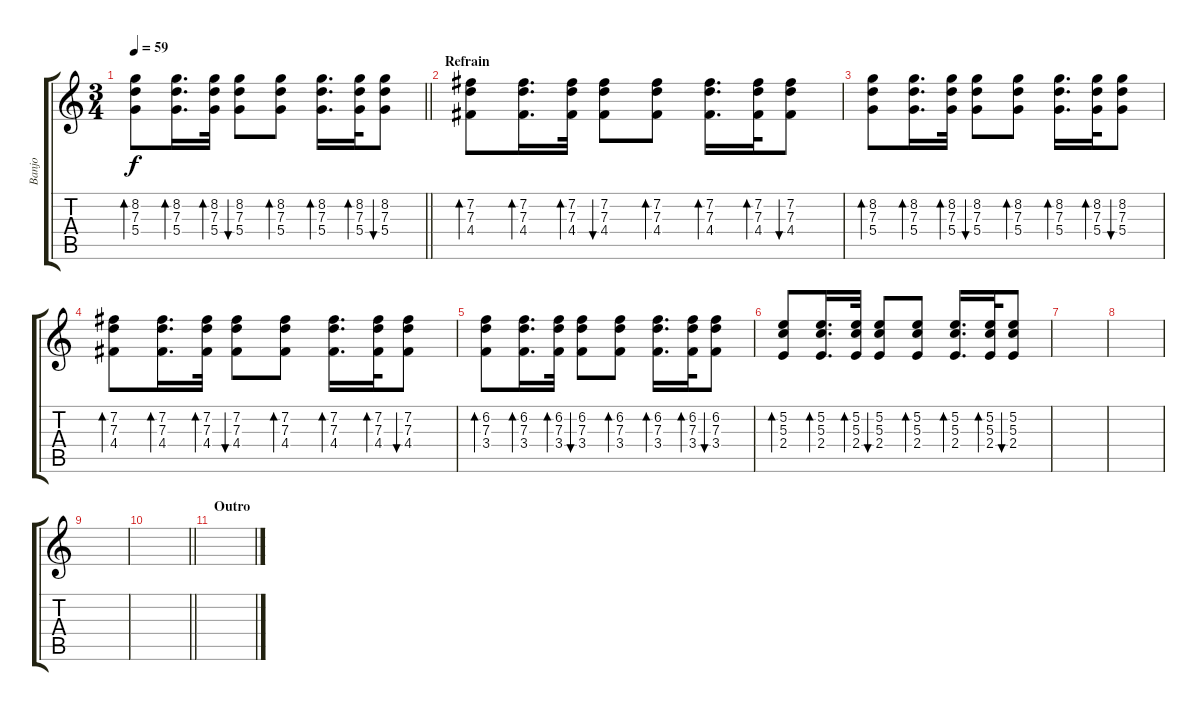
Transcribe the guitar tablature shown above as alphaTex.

\track ("Banjo" "Banjo") {instrument banjo}
\staff {score tabs}
\tuning (E4 B3 G3 D3 A2 E2) {hide}
\displaytranspose 12
\ts (3 4)
\tempo 59
\clef g2
\barLineRight lightlight
\ks c
(8.2 7.3 5.4).8{bd 60 dy f} (8.2 7.3 5.4).16{d bd 60} (8.2 7.3 5.4).32{bd 60} (8.2 7.3 5.4).8{bu 60} (8.2 7.3 5.4).8{bd 60} (8.2 7.3 5.4).16{d bd 60} (8.2 7.3 5.4).32{bd 60} (8.2 7.3 5.4).8{bu 60} |
\section ("" "Refrain")
(7.2 7.3 4.4).8{bd 60} (7.2 7.3 4.4).16{d bd 60} (7.2 7.3 4.4).32{bd 60} (7.2 7.3 4.4).8{bu 60} (7.2 7.3 4.4).8{bd 60} (7.2 7.3 4.4).16{d bd 60} (7.2 7.3 4.4).32{bd 60} (7.2 7.3 4.4).8{bu 60} |
(8.2 7.3 5.4).8{bd 60} (8.2 7.3 5.4).16{d bd 60} (8.2 7.3 5.4).32{bd 60} (8.2 7.3 5.4).8{bu 60} (8.2 7.3 5.4).8{bd 60} (8.2 7.3 5.4).16{d bd 60} (8.2 7.3 5.4).32{bd 60} (8.2 7.3 5.4).8{bu 60} |
(7.2 7.3 4.4).8{bd 60} (7.2 7.3 4.4).16{d bd 60} (7.2 7.3 4.4).32{bd 60} (7.2 7.3 4.4).8{bu 60} (7.2 7.3 4.4).8{bd 60} (7.2 7.3 4.4).16{d bd 60} (7.2 7.3 4.4).32{bd 60} (7.2 7.3 4.4).8{bu 60} |
(6.2 7.3 3.4).8{bd 60} (6.2 7.3 3.4).16{d bd 60} (6.2 7.3 3.4).32{bd 60} (6.2 7.3 3.4).8{bu 60} (6.2 7.3 3.4).8{bd 60} (6.2 7.3 3.4).16{d bd 60} (6.2 7.3 3.4).32{bd 60} (6.2 7.3 3.4).8{bu 60} |
(5.2 5.3 2.4).8{bd 60 volume 0} (5.2 5.3 2.4).16{d bd 60} (5.2 5.3 2.4).32{bd 60} (5.2 5.3 2.4).8{bu 60} (5.2 5.3 2.4).8{bd 60} (5.2 5.3 2.4).16{d bd 60} (5.2 5.3 2.4).32{bd 60} (5.2 5.3 2.4).8{bu 60} |
|
|
|
\barLineRight lightlight
|
\section ("" "Outro")
